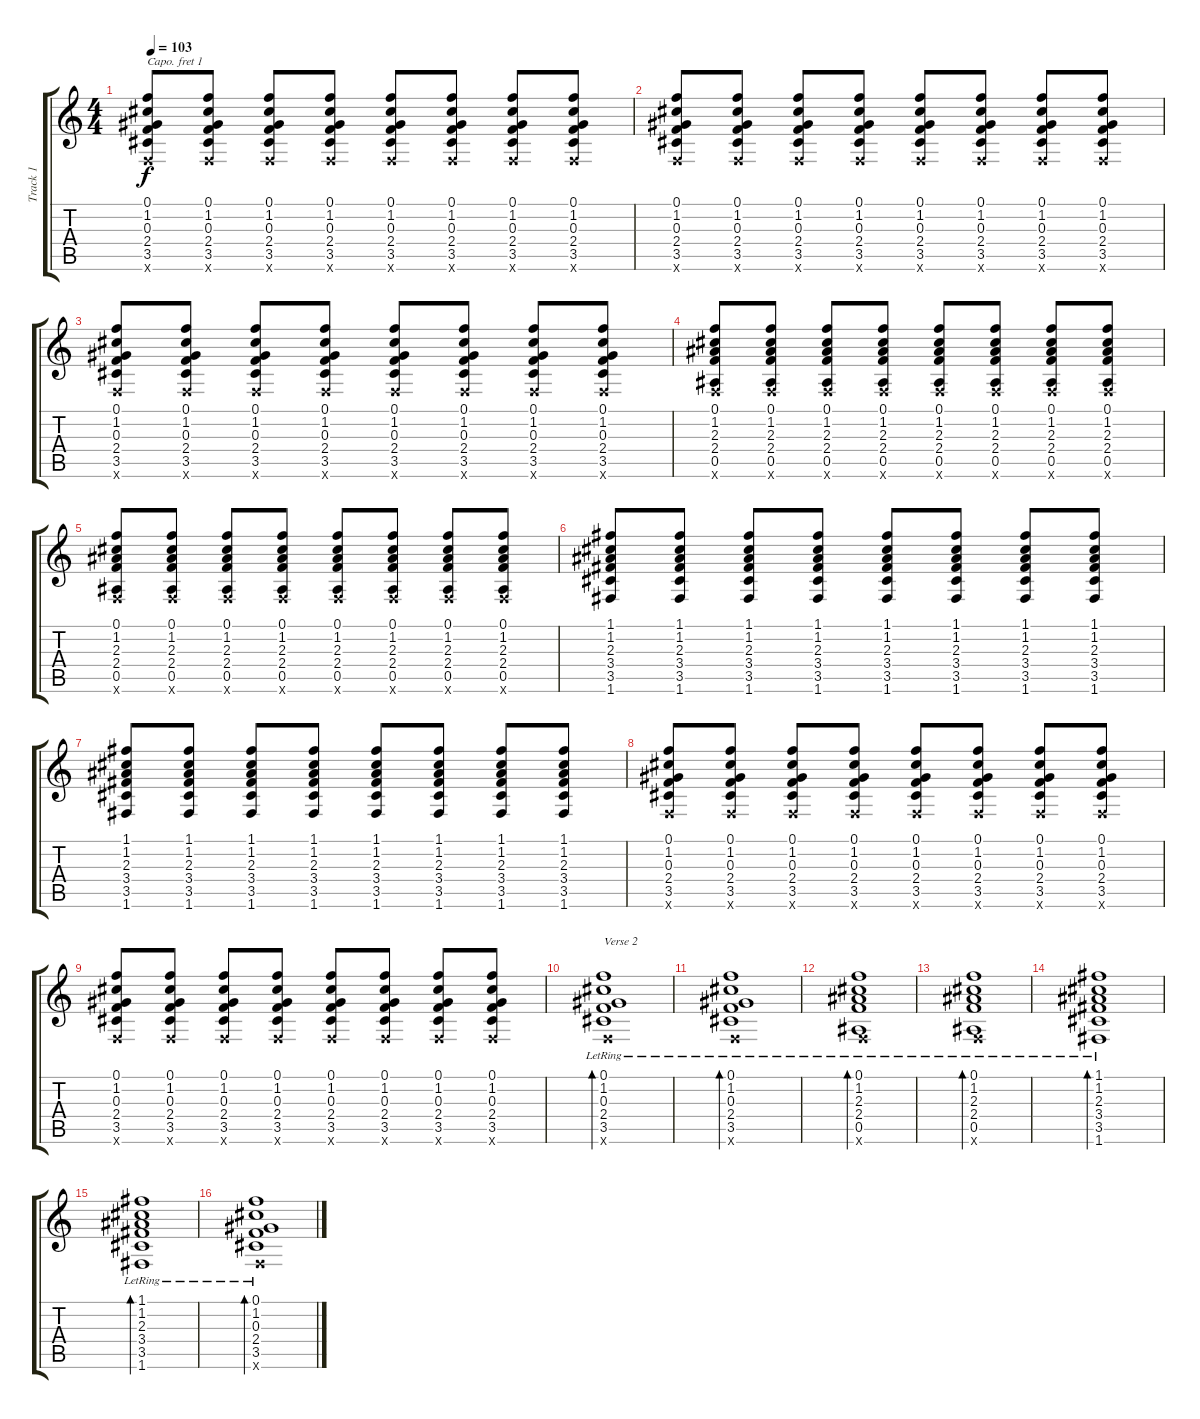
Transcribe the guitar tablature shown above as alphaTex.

\track ("Track 1" "Track 1") {instrument acousticguitarsteel}
\staff {score tabs}
\capo 1
\tuning (E4 B3 G3 D3 A2 E2) {hide}
\ts (4 4)
\tempo 103
\clef g2
\ks c
(0.1 1.2 0.3 2.4 3.5 0.6{x}).8{dy f} (0.1 1.2 0.3 2.4 3.5 0.6{x}).8 (0.1 1.2 0.3 2.4 3.5 0.6{x}).8 (0.1 1.2 0.3 2.4 3.5 0.6{x}).8 (0.1 1.2 0.3 2.4 3.5 0.6{x}).8 (0.1 1.2 0.3 2.4 3.5 0.6{x}).8 (0.1 1.2 0.3 2.4 3.5 0.6{x}).8 (0.1 1.2 0.3 2.4 3.5 0.6{x}).8 |
(0.1 1.2 0.3 2.4 3.5 0.6{x}).8 (0.1 1.2 0.3 2.4 3.5 0.6{x}).8 (0.1 1.2 0.3 2.4 3.5 0.6{x}).8 (0.1 1.2 0.3 2.4 3.5 0.6{x}).8 (0.1 1.2 0.3 2.4 3.5 0.6{x}).8 (0.1 1.2 0.3 2.4 3.5 0.6{x}).8 (0.1 1.2 0.3 2.4 3.5 0.6{x}).8 (0.1 1.2 0.3 2.4 3.5 0.6{x}).8 |
(0.1 1.2 0.3 2.4 3.5 0.6{x}).8 (0.1 1.2 0.3 2.4 3.5 0.6{x}).8 (0.1 1.2 0.3 2.4 3.5 0.6{x}).8 (0.1 1.2 0.3 2.4 3.5 0.6{x}).8 (0.1 1.2 0.3 2.4 3.5 0.6{x}).8 (0.1 1.2 0.3 2.4 3.5 0.6{x}).8 (0.1 1.2 0.3 2.4 3.5 0.6{x}).8 (0.1 1.2 0.3 2.4 3.5 0.6{x}).8 |
(0.1 1.2 2.3 2.4 0.5 0.6{x}).8 (0.1 1.2 2.3 2.4 0.5 0.6{x}).8 (0.1 1.2 2.3 2.4 0.5 0.6{x}).8 (0.1 1.2 2.3 2.4 0.5 0.6{x}).8 (0.1 1.2 2.3 2.4 0.5 0.6{x}).8 (0.1 1.2 2.3 2.4 0.5 0.6{x}).8 (0.1 1.2 2.3 2.4 0.5 0.6{x}).8 (0.1 1.2 2.3 2.4 0.5 0.6{x}).8 |
(0.1 1.2 2.3 2.4 0.5 0.6{x}).8 (0.1 1.2 2.3 2.4 0.5 0.6{x}).8 (0.1 1.2 2.3 2.4 0.5 0.6{x}).8 (0.1 1.2 2.3 2.4 0.5 0.6{x}).8 (0.1 1.2 2.3 2.4 0.5 0.6{x}).8 (0.1 1.2 2.3 2.4 0.5 0.6{x}).8 (0.1 1.2 2.3 2.4 0.5 0.6{x}).8 (0.1 1.2 2.3 2.4 0.5 0.6{x}).8 |
(1.1 1.2 2.3 3.4 3.5 1.6).8 (1.1 1.2 2.3 3.4 3.5 1.6).8 (1.1 1.2 2.3 3.4 3.5 1.6).8 (1.1 1.2 2.3 3.4 3.5 1.6).8 (1.1 1.2 2.3 3.4 3.5 1.6).8 (1.1 1.2 2.3 3.4 3.5 1.6).8 (1.1 1.2 2.3 3.4 3.5 1.6).8 (1.1 1.2 2.3 3.4 3.5 1.6).8 |
(1.1 1.2 2.3 3.4 3.5 1.6).8 (1.1 1.2 2.3 3.4 3.5 1.6).8 (1.1 1.2 2.3 3.4 3.5 1.6).8 (1.1 1.2 2.3 3.4 3.5 1.6).8 (1.1 1.2 2.3 3.4 3.5 1.6).8 (1.1 1.2 2.3 3.4 3.5 1.6).8 (1.1 1.2 2.3 3.4 3.5 1.6).8 (1.1 1.2 2.3 3.4 3.5 1.6).8 |
(0.1 1.2 0.3 2.4 3.5 0.6{x}).8 (0.1 1.2 0.3 2.4 3.5 0.6{x}).8 (0.1 1.2 0.3 2.4 3.5 0.6{x}).8 (0.1 1.2 0.3 2.4 3.5 0.6{x}).8 (0.1 1.2 0.3 2.4 3.5 0.6{x}).8 (0.1 1.2 0.3 2.4 3.5 0.6{x}).8 (0.1 1.2 0.3 2.4 3.5 0.6{x}).8 (0.1 1.2 0.3 2.4 3.5 0.6{x}).8 |
(0.1 1.2 0.3 2.4 3.5 0.6{x}).8 (0.1 1.2 0.3 2.4 3.5 0.6{x}).8 (0.1 1.2 0.3 2.4 3.5 0.6{x}).8 (0.1 1.2 0.3 2.4 3.5 0.6{x}).8 (0.1 1.2 0.3 2.4 3.5 0.6{x}).8 (0.1 1.2 0.3 2.4 3.5 0.6{x}).8 (0.1 1.2 0.3 2.4 3.5 0.6{x}).8 (0.1 1.2 0.3 2.4 3.5 0.6{x}).8 |
(0.1{lr} 1.2 0.3 2.4 3.5 0.6{x}).1{bd 120 txt "Verse 2"} |
(0.1 1.2 0.3 2.4 3.5{lr} 0.6{x}).1{bd 120} |
(0.1{lr} 1.2 2.3 2.4 0.5 0.6{x}).1{bd 120} |
(0.1{lr} 1.2 2.3 2.4 0.5 0.6{x}).1{bd 120} |
(1.1{lr} 1.2 2.3 3.4 3.5 1.6).1{bd 120} |
(1.1{lr} 1.2 2.3 3.4 3.5 1.6).1{bd 120} |
(0.1{lr} 1.2 0.3 2.4 3.5 0.6{x}).1{bd 120}
